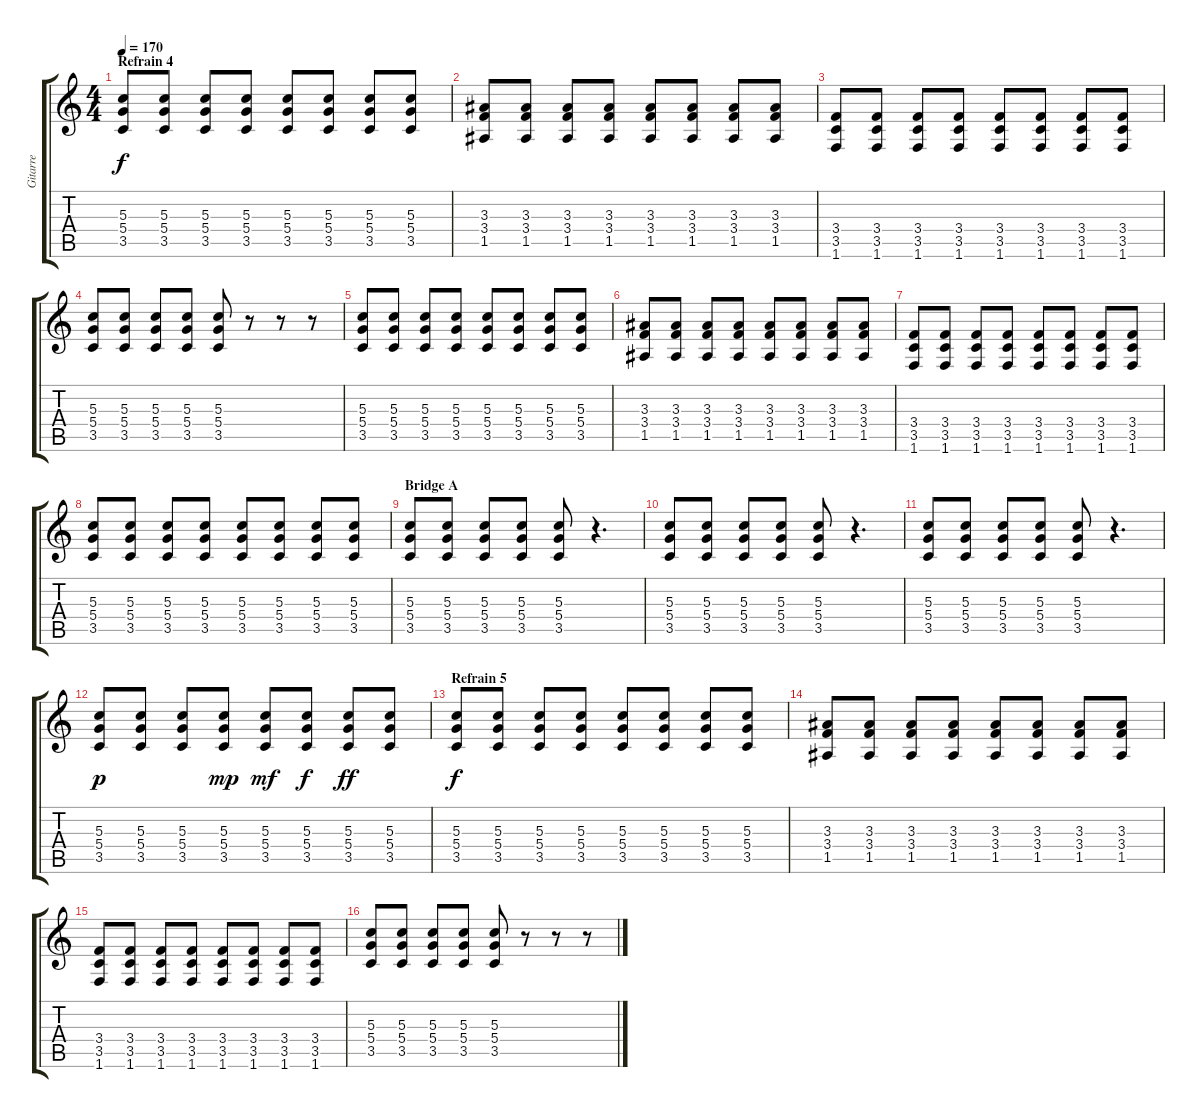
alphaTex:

\track ("Gitarre" "Gitarre") {instrument overdrivenguitar}
\staff {score tabs}
\tuning (E4 B3 G3 D3 A2 E2) {hide}
\ts (4 4)
\section ("" "Refrain 4")
\tempo 170
\clef g2
\ks c
(5.3 5.4 3.5).8{dy f} (5.3 5.4 3.5).8 (5.3 5.4 3.5).8 (5.3 5.4 3.5).8 (5.3 5.4 3.5).8 (5.3 5.4 3.5).8 (5.3 5.4 3.5).8 (5.3 5.4 3.5).8 |
(3.3 3.4 1.5).8 (3.3 3.4 1.5).8 (3.3 3.4 1.5).8 (3.3 3.4 1.5).8 (3.3 3.4 1.5).8 (3.3 3.4 1.5).8 (3.3 3.4 1.5).8 (3.3 3.4 1.5).8 |
(3.4 3.5 1.6).8 (3.4 3.5 1.6).8 (3.4 3.5 1.6).8 (3.4 3.5 1.6).8 (3.4 3.5 1.6).8 (3.4 3.5 1.6).8 (3.4 3.5 1.6).8 (3.4 3.5 1.6).8 |
(5.3 5.4 3.5).8 (5.3 5.4 3.5).8 (5.3 5.4 3.5).8 (5.3 5.4 3.5).8 (5.3 5.4 3.5).8 r.8 r.8 r.8 |
(5.3 5.4 3.5).8 (5.3 5.4 3.5).8 (5.3 5.4 3.5).8 (5.3 5.4 3.5).8 (5.3 5.4 3.5).8 (5.3 5.4 3.5).8 (5.3 5.4 3.5).8 (5.3 5.4 3.5).8 |
(3.3 3.4 1.5).8 (3.3 3.4 1.5).8 (3.3 3.4 1.5).8 (3.3 3.4 1.5).8 (3.3 3.4 1.5).8 (3.3 3.4 1.5).8 (3.3 3.4 1.5).8 (3.3 3.4 1.5).8 |
(3.4 3.5 1.6).8 (3.4 3.5 1.6).8 (3.4 3.5 1.6).8 (3.4 3.5 1.6).8 (3.4 3.5 1.6).8 (3.4 3.5 1.6).8 (3.4 3.5 1.6).8 (3.4 3.5 1.6).8 |
(5.3 5.4 3.5).8 (5.3 5.4 3.5).8 (5.3 5.4 3.5).8 (5.3 5.4 3.5).8 (5.3 5.4 3.5).8 (5.3 5.4 3.5).8 (5.3 5.4 3.5).8 (5.3 5.4 3.5).8 |
\section ("" "Bridge A")
(5.3 5.4 3.5).8 (5.3 5.4 3.5).8 (5.3 5.4 3.5).8 (5.3 5.4 3.5).8 (5.3 5.4 3.5).8 r.4{d} |
(5.3 5.4 3.5).8 (5.3 5.4 3.5).8 (5.3 5.4 3.5).8 (5.3 5.4 3.5).8 (5.3 5.4 3.5).8 r.4{d} |
(5.3 5.4 3.5).8 (5.3 5.4 3.5).8 (5.3 5.4 3.5).8 (5.3 5.4 3.5).8 (5.3 5.4 3.5).8 r.4{d} |
(5.3 5.4 3.5).8{dy p} (5.3 5.4 3.5).8 (5.3 5.4 3.5).8 (5.3 5.4 3.5).8{dy mp} (5.3 5.4 3.5).8{dy mf} (5.3 5.4 3.5).8{dy f} (5.3 5.4 3.5).8{dy ff} (5.3 5.4 3.5).8 |
\section ("" "Refrain 5")
(5.3 5.4 3.5).8{dy f} (5.3 5.4 3.5).8 (5.3 5.4 3.5).8 (5.3 5.4 3.5).8 (5.3 5.4 3.5).8 (5.3 5.4 3.5).8 (5.3 5.4 3.5).8 (5.3 5.4 3.5).8 |
(3.3 3.4 1.5).8 (3.3 3.4 1.5).8 (3.3 3.4 1.5).8 (3.3 3.4 1.5).8 (3.3 3.4 1.5).8 (3.3 3.4 1.5).8 (3.3 3.4 1.5).8 (3.3 3.4 1.5).8 |
(3.4 3.5 1.6).8 (3.4 3.5 1.6).8 (3.4 3.5 1.6).8 (3.4 3.5 1.6).8 (3.4 3.5 1.6).8 (3.4 3.5 1.6).8 (3.4 3.5 1.6).8 (3.4 3.5 1.6).8 |
(5.3 5.4 3.5).8 (5.3 5.4 3.5).8 (5.3 5.4 3.5).8 (5.3 5.4 3.5).8 (5.3 5.4 3.5).8 r.8 r.8 r.8
